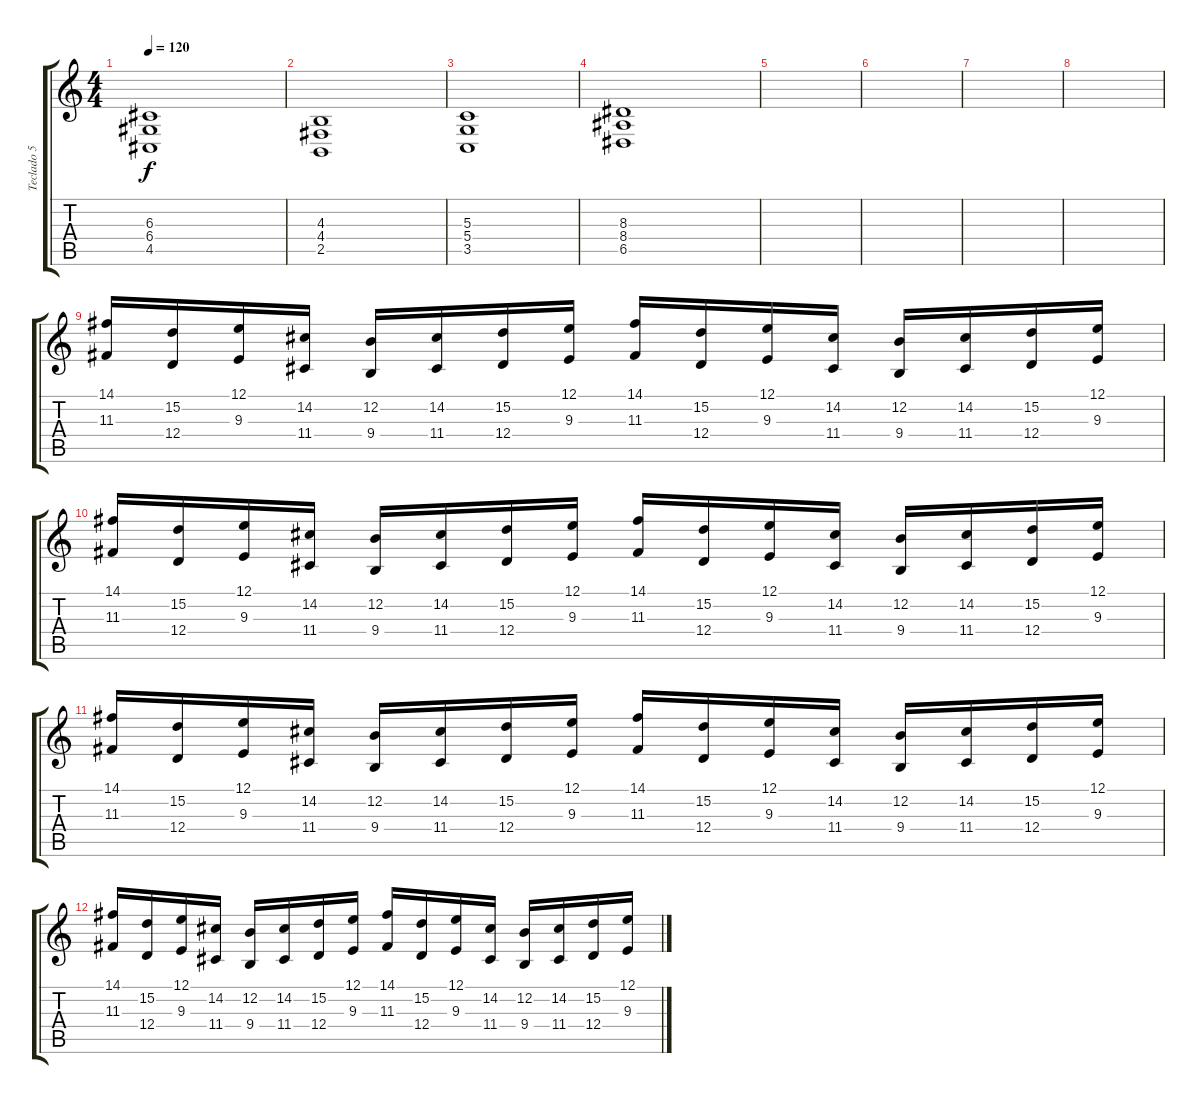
\track ("Teclado 5 (Strings)" "Teclado 5 ") {instrument stringensemble1}
\staff {score tabs}
\tuning (E4 B3 G3 D3 A2 E2) {hide}
\ts (4 4)
\tempo 120
\clef g2
\ks c
(6.3 6.4 4.5).1{dy f} |
(4.3 4.4 2.5).1 |
(5.3 5.4 3.5).1 |
(8.3 8.4 6.5).1 |
|
|
|
|
(14.1 11.3).16 (15.2 12.4).16 (12.1 9.3).16 (14.2 11.4).16 (12.2 9.4).16 (14.2 11.4).16 (15.2 12.4).16 (12.1 9.3).16 (14.1 11.3).16 (15.2 12.4).16 (12.1 9.3).16 (14.2 11.4).16 (12.2 9.4).16 (14.2 11.4).16 (15.2 12.4).16 (12.1 9.3).16 |
(14.1 11.3).16 (15.2 12.4).16 (12.1 9.3).16 (14.2 11.4).16 (12.2 9.4).16 (14.2 11.4).16 (15.2 12.4).16 (12.1 9.3).16 (14.1 11.3).16 (15.2 12.4).16 (12.1 9.3).16 (14.2 11.4).16 (12.2 9.4).16 (14.2 11.4).16 (15.2 12.4).16 (12.1 9.3).16 |
(14.1 11.3).16 (15.2 12.4).16 (12.1 9.3).16 (14.2 11.4).16 (12.2 9.4).16 (14.2 11.4).16 (15.2 12.4).16 (12.1 9.3).16 (14.1 11.3).16 (15.2 12.4).16 (12.1 9.3).16 (14.2 11.4).16 (12.2 9.4).16 (14.2 11.4).16 (15.2 12.4).16 (12.1 9.3).16 |
(14.1 11.3).16 (15.2 12.4).16 (12.1 9.3).16 (14.2 11.4).16 (12.2 9.4).16 (14.2 11.4).16 (15.2 12.4).16 (12.1 9.3).16 (14.1 11.3).16 (15.2 12.4).16 (12.1 9.3).16 (14.2 11.4).16 (12.2 9.4).16 (14.2 11.4).16 (15.2 12.4).16 (12.1 9.3).16
